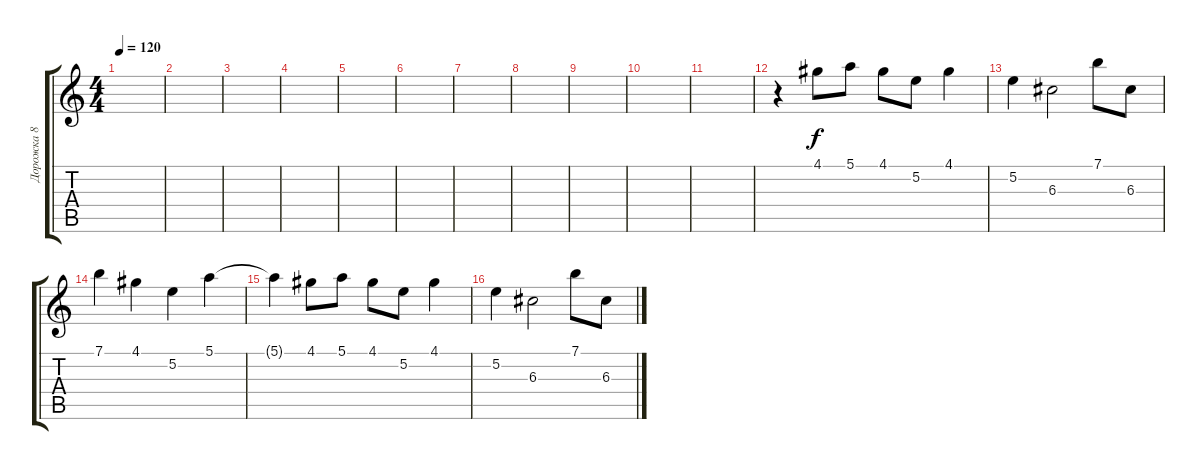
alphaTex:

\track ("Дорожка 8" "Дорожка 8") {instrument electricguitarjazz}
\staff {score tabs}
\tuning (E4 B3 G3 D3 A2 D2) {hide}
\ts (4 4)
\tempo 120
\clef g2
\ks c
|
|
|
|
|
|
|
|
|
|
|
r.4 4.1.8 5.1.8 4.1.8 5.2.8 4.1.4 |
5.2.4 6.3.2 7.1.8 6.3.8 |
7.1.4 4.1.4 5.2.4 5.1.4 |
5.1{t}.4 4.1.8 5.1.8 4.1.8 5.2.8 4.1.4 |
5.2.4 6.3.2 7.1.8 6.3.8
